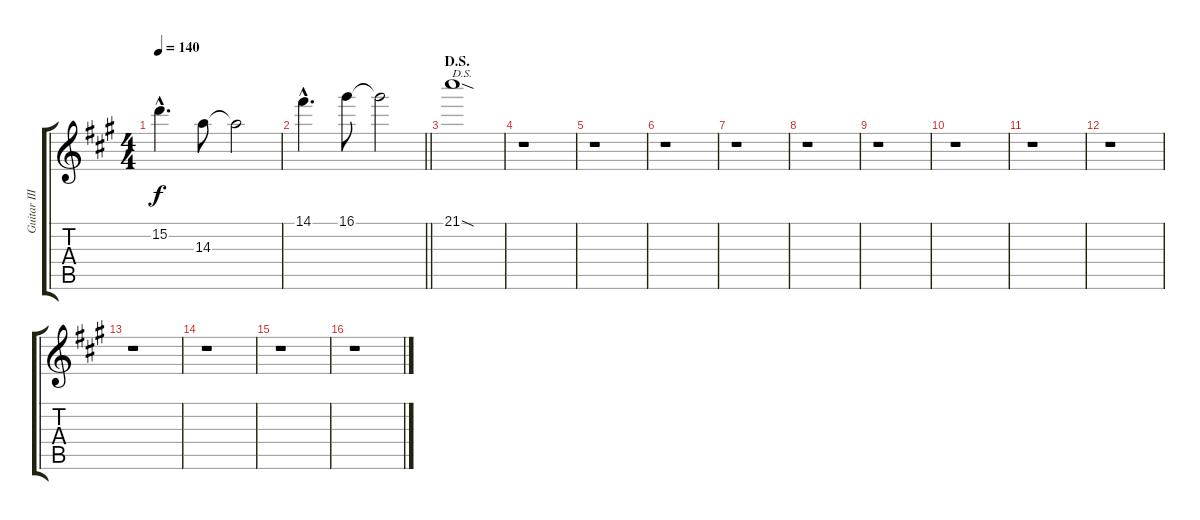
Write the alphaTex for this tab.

\track ("Guitar III" "Guitar III") {instrument distortionguitar}
\staff {score tabs}
\tuning (E4 B3 G3 D3 A2 E2) {hide}
\ts (4 4)
\tempo 140
\clef g2
\ks a
15.2{hac}.4{d dy f} 14.3.8 14.3{t}.2 |
\barLineRight lightlight
14.1{hac}.4{d} 16.1.8 16.1{t}.2 |
\section ("" "D.S.")
21.1{sod}.1{txt "D.S."} |
r.1 |
r.1 |
r.1 |
r.1 |
r.1 |
r.1 |
r.1 |
r.1 |
r.1 |
r.1 |
r.1 |
r.1 |
r.1
